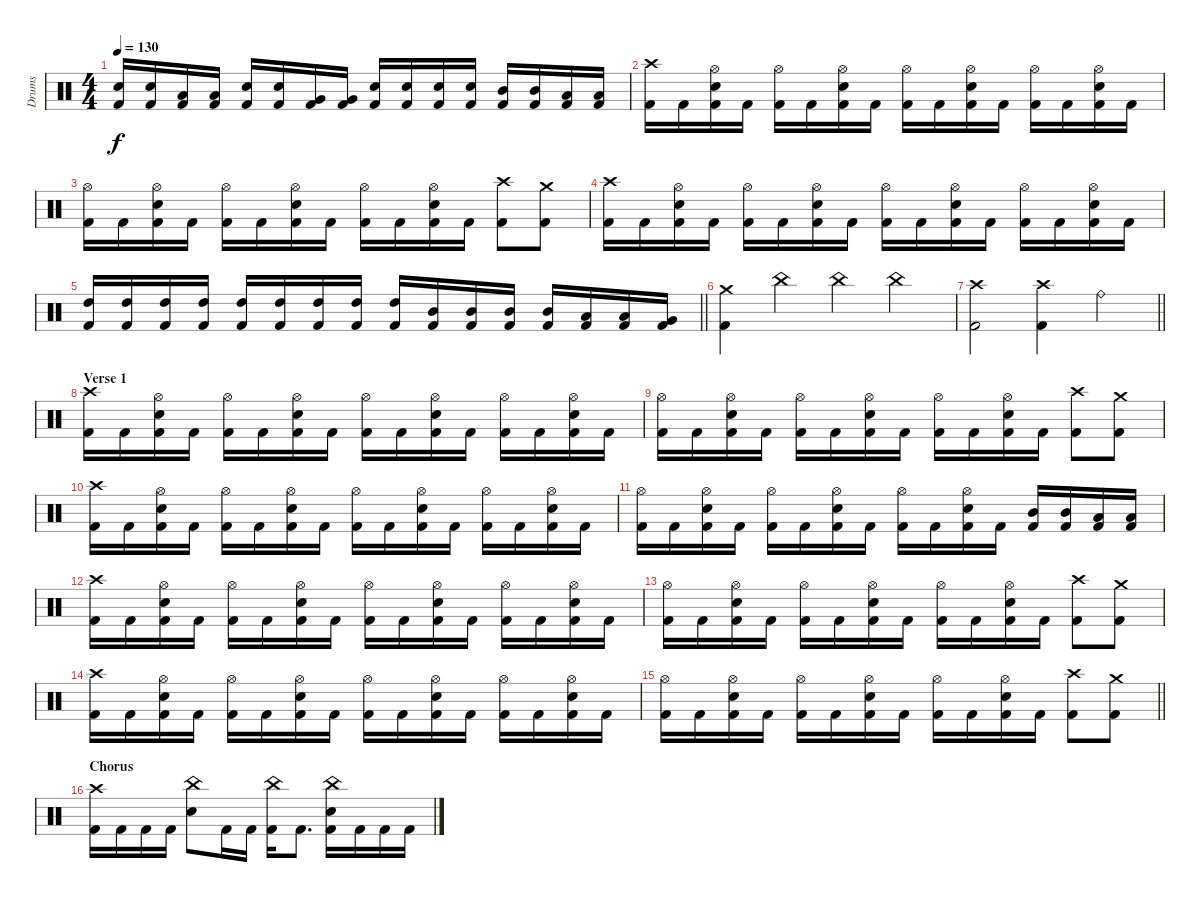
\track ("Drums" "Drums") {instrument percussion}
\staff {score}
\articulation defaults
\ts (4 4)
\tempo 130
\clef neutral
\ks c
("Snare (hit) 2" "Kick (hit) 2").16{dy f} ("Snare (hit) 2" "Kick (hit) 2").16 ("Low Tom (hit)" "Kick (hit) 2").16 ("Low Tom (hit)" "Kick (hit) 2").16 ("Snare (hit) 2" "Kick (hit) 2").16 ("Snare (hit) 2" "Kick (hit) 2").16 ("Very Low Tom (hit)" "Kick (hit) 2").16 ("Very Low Tom (hit)" "Kick (hit) 2").16 ("Snare (hit) 2" "Kick (hit) 2").16 ("Snare (hit) 2" "Kick (hit) 2").16 ("Snare (hit) 2" "Kick (hit) 2").16 ("Snare (hit) 2" "Kick (hit) 2").16 ("Mid Tom (hit)" "Kick (hit) 2").16 ("Mid Tom (hit)" "Kick (hit) 2").16 ("Low Tom (hit)" "Kick (hit) 2").16 ("Low Tom (hit)" "Kick (hit) 2").16 |
("Crash high (hit)" "Kick (hit) 2").16 "Kick (hit) 2".16 ("Hi-Hat (open)" "Snare (hit) 2" "Kick (hit) 2").16 "Kick (hit) 2".16 ("Hi-Hat (open)" "Kick (hit) 2").16 "Kick (hit) 2".16 ("Hi-Hat (open)" "Snare (hit) 2" "Kick (hit) 2").16 "Kick (hit) 2".16 ("Hi-Hat (open)" "Kick (hit) 2").16 "Kick (hit) 2".16 ("Hi-Hat (open)" "Snare (hit) 2" "Kick (hit) 2").16 "Kick (hit) 2".16 ("Hi-Hat (open)" "Kick (hit) 2").16 "Kick (hit) 2".16 ("Hi-Hat (open)" "Snare (hit) 2" "Kick (hit) 2").16 "Kick (hit) 2".16 |
("Hi-Hat (open)" "Kick (hit) 2").16 "Kick (hit) 2".16 ("Hi-Hat (open)" "Snare (hit) 2" "Kick (hit) 2").16 "Kick (hit) 2".16 ("Hi-Hat (open)" "Kick (hit) 2").16 "Kick (hit) 2".16 ("Hi-Hat (open)" "Snare (hit) 2" "Kick (hit) 2").16 "Kick (hit) 2".16 ("Hi-Hat (open)" "Kick (hit) 2").16 "Kick (hit) 2".16 ("Hi-Hat (open)" "Snare (hit) 2" "Kick (hit) 2").16 "Kick (hit) 2".16 ("Crash high (hit)" "Kick (hit) 2").8 ("Crash medium (hit)" "Kick (hit) 2").8 |
("Crash high (hit)" "Kick (hit) 2").16 "Kick (hit) 2".16 ("Hi-Hat (open)" "Snare (hit) 2" "Kick (hit) 2").16 "Kick (hit) 2".16 ("Hi-Hat (open)" "Kick (hit) 2").16 "Kick (hit) 2".16 ("Hi-Hat (open)" "Snare (hit) 2" "Kick (hit) 2").16 "Kick (hit) 2".16 ("Hi-Hat (open)" "Kick (hit) 2").16 "Kick (hit) 2".16 ("Hi-Hat (open)" "Snare (hit) 2" "Kick (hit) 2").16 "Kick (hit) 2".16 ("Hi-Hat (open)" "Kick (hit) 2").16 "Kick (hit) 2".16 ("Hi-Hat (open)" "Snare (hit) 2" "Kick (hit) 2").16 "Kick (hit) 2".16 |
\barLineRight lightlight
("High Tom (hit)" "Kick (hit) 2").16 ("High Tom (hit)" "Kick (hit) 2").16 ("High Tom (hit)" "Kick (hit) 2").16 ("High Tom (hit)" "Kick (hit) 2").16 ("High Tom (hit)" "Kick (hit) 2").16 ("High Tom (hit)" "Kick (hit) 2").16 ("High Tom (hit)" "Kick (hit) 2").16 ("High Tom (hit)" "Kick (hit) 2").16 ("High Tom (hit)" "Kick (hit) 2").16 ("Mid Tom (hit)" "Kick (hit) 2").16 ("Mid Tom (hit)" "Kick (hit) 2").16 ("Mid Tom (hit)" "Kick (hit) 2").16 ("Mid Tom (hit)" "Kick (hit) 2").16 ("Low Tom (hit)" "Kick (hit) 2").16 ("Low Tom (hit)" "Kick (hit) 2").16 ("Very Low Tom (hit)" "Kick (hit) 2").16 |
("Crash medium (hit)" "Kick (hit) 2").4 "China (hit)".4 "China (hit)".4 "China (hit)".4 |
\barLineRight lightlight
("Crash high (hit)" "Kick (hit) 2").2 ("Crash high (hit)" "Kick (hit) 2").4 "Ride (bell)".4 |
\section ("" "Verse 1")
("Crash high (hit)" "Kick (hit) 2").16 "Kick (hit) 2".16 ("Hi-Hat (open)" "Snare (hit) 2" "Kick (hit) 2").16 "Kick (hit) 2".16 ("Hi-Hat (open)" "Kick (hit) 2").16 "Kick (hit) 2".16 ("Hi-Hat (open)" "Snare (hit) 2" "Kick (hit) 2").16 "Kick (hit) 2".16 ("Hi-Hat (open)" "Kick (hit) 2").16 "Kick (hit) 2".16 ("Hi-Hat (open)" "Snare (hit) 2" "Kick (hit) 2").16 "Kick (hit) 2".16 ("Hi-Hat (open)" "Kick (hit) 2").16 "Kick (hit) 2".16 ("Hi-Hat (open)" "Snare (hit) 2" "Kick (hit) 2").16 "Kick (hit) 2".16 |
("Hi-Hat (open)" "Kick (hit) 2").16 "Kick (hit) 2".16 ("Hi-Hat (open)" "Snare (hit) 2" "Kick (hit) 2").16 "Kick (hit) 2".16 ("Hi-Hat (open)" "Kick (hit) 2").16 "Kick (hit) 2".16 ("Hi-Hat (open)" "Snare (hit) 2" "Kick (hit) 2").16 "Kick (hit) 2".16 ("Hi-Hat (open)" "Kick (hit) 2").16 "Kick (hit) 2".16 ("Hi-Hat (open)" "Snare (hit) 2" "Kick (hit) 2").16 "Kick (hit) 2".16 ("Crash high (hit)" "Kick (hit) 2").8 ("Crash medium (hit)" "Kick (hit) 2").8 |
("Crash high (hit)" "Kick (hit) 2").16 "Kick (hit) 2".16 ("Hi-Hat (open)" "Snare (hit) 2" "Kick (hit) 2").16 "Kick (hit) 2".16 ("Hi-Hat (open)" "Kick (hit) 2").16 "Kick (hit) 2".16 ("Hi-Hat (open)" "Snare (hit) 2" "Kick (hit) 2").16 "Kick (hit) 2".16 ("Hi-Hat (open)" "Kick (hit) 2").16 "Kick (hit) 2".16 ("Hi-Hat (open)" "Snare (hit) 2" "Kick (hit) 2").16 "Kick (hit) 2".16 ("Hi-Hat (open)" "Kick (hit) 2").16 "Kick (hit) 2".16 ("Hi-Hat (open)" "Snare (hit) 2" "Kick (hit) 2").16 "Kick (hit) 2".16 |
("Hi-Hat (open)" "Kick (hit) 2").16 "Kick (hit) 2".16 ("Hi-Hat (open)" "Snare (hit) 2" "Kick (hit) 2").16 "Kick (hit) 2".16 ("Hi-Hat (open)" "Kick (hit) 2").16 "Kick (hit) 2".16 ("Hi-Hat (open)" "Snare (hit) 2" "Kick (hit) 2").16 "Kick (hit) 2".16 ("Hi-Hat (open)" "Kick (hit) 2").16 "Kick (hit) 2".16 ("Hi-Hat (open)" "Snare (hit) 2" "Kick (hit) 2").16 "Kick (hit) 2".16 ("Mid Tom (hit)" "Kick (hit) 2").16 ("Mid Tom (hit)" "Kick (hit) 2").16 ("Low Tom (hit)" "Kick (hit) 2").16 ("Low Tom (hit)" "Kick (hit) 2").16 |
("Crash high (hit)" "Kick (hit) 2").16 "Kick (hit) 2".16 ("Hi-Hat (open)" "Snare (hit) 2" "Kick (hit) 2").16 "Kick (hit) 2".16 ("Hi-Hat (open)" "Kick (hit) 2").16 "Kick (hit) 2".16 ("Hi-Hat (open)" "Snare (hit) 2" "Kick (hit) 2").16 "Kick (hit) 2".16 ("Hi-Hat (open)" "Kick (hit) 2").16 "Kick (hit) 2".16 ("Hi-Hat (open)" "Snare (hit) 2" "Kick (hit) 2").16 "Kick (hit) 2".16 ("Hi-Hat (open)" "Kick (hit) 2").16 "Kick (hit) 2".16 ("Hi-Hat (open)" "Snare (hit) 2" "Kick (hit) 2").16 "Kick (hit) 2".16 |
("Hi-Hat (open)" "Kick (hit) 2").16 "Kick (hit) 2".16 ("Hi-Hat (open)" "Snare (hit) 2" "Kick (hit) 2").16 "Kick (hit) 2".16 ("Hi-Hat (open)" "Kick (hit) 2").16 "Kick (hit) 2".16 ("Hi-Hat (open)" "Snare (hit) 2" "Kick (hit) 2").16 "Kick (hit) 2".16 ("Hi-Hat (open)" "Kick (hit) 2").16 "Kick (hit) 2".16 ("Hi-Hat (open)" "Snare (hit) 2" "Kick (hit) 2").16 "Kick (hit) 2".16 ("Crash high (hit)" "Kick (hit) 2").8 ("Crash medium (hit)" "Kick (hit) 2").8 |
("Crash high (hit)" "Kick (hit) 2").16 "Kick (hit) 2".16 ("Hi-Hat (open)" "Snare (hit) 2" "Kick (hit) 2").16 "Kick (hit) 2".16 ("Hi-Hat (open)" "Kick (hit) 2").16 "Kick (hit) 2".16 ("Hi-Hat (open)" "Snare (hit) 2" "Kick (hit) 2").16 "Kick (hit) 2".16 ("Hi-Hat (open)" "Kick (hit) 2").16 "Kick (hit) 2".16 ("Hi-Hat (open)" "Snare (hit) 2" "Kick (hit) 2").16 "Kick (hit) 2".16 ("Hi-Hat (open)" "Kick (hit) 2").16 "Kick (hit) 2".16 ("Hi-Hat (open)" "Snare (hit) 2" "Kick (hit) 2").16 "Kick (hit) 2".16 |
\barLineRight lightlight
("Hi-Hat (open)" "Kick (hit) 2").16 "Kick (hit) 2".16 ("Hi-Hat (open)" "Snare (hit) 2" "Kick (hit) 2").16 "Kick (hit) 2".16 ("Hi-Hat (open)" "Kick (hit) 2").16 "Kick (hit) 2".16 ("Hi-Hat (open)" "Snare (hit) 2" "Kick (hit) 2").16 "Kick (hit) 2".16 ("Hi-Hat (open)" "Kick (hit) 2").16 "Kick (hit) 2".16 ("Hi-Hat (open)" "Snare (hit) 2" "Kick (hit) 2").16 "Kick (hit) 2".16 ("Crash high (hit)" "Kick (hit) 2").8 ("Crash medium (hit)" "Kick (hit) 2").8 |
\section ("" "Chorus")
("Crash high (hit)" "Kick (hit) 2").16 "Kick (hit) 2".16 "Kick (hit) 2".16 "Kick (hit) 2".16 ("China (hit)" "Snare (hit) 2").8 "Kick (hit) 2".16 "Kick (hit) 2".16 ("China (hit)" "Kick (hit) 2").16 "Kick (hit) 2".8{d} ("China (hit)" "Snare (hit) 2" "Kick (hit) 2").16 "Kick (hit) 2".16 "Kick (hit) 2".16 "Kick (hit) 2".16
